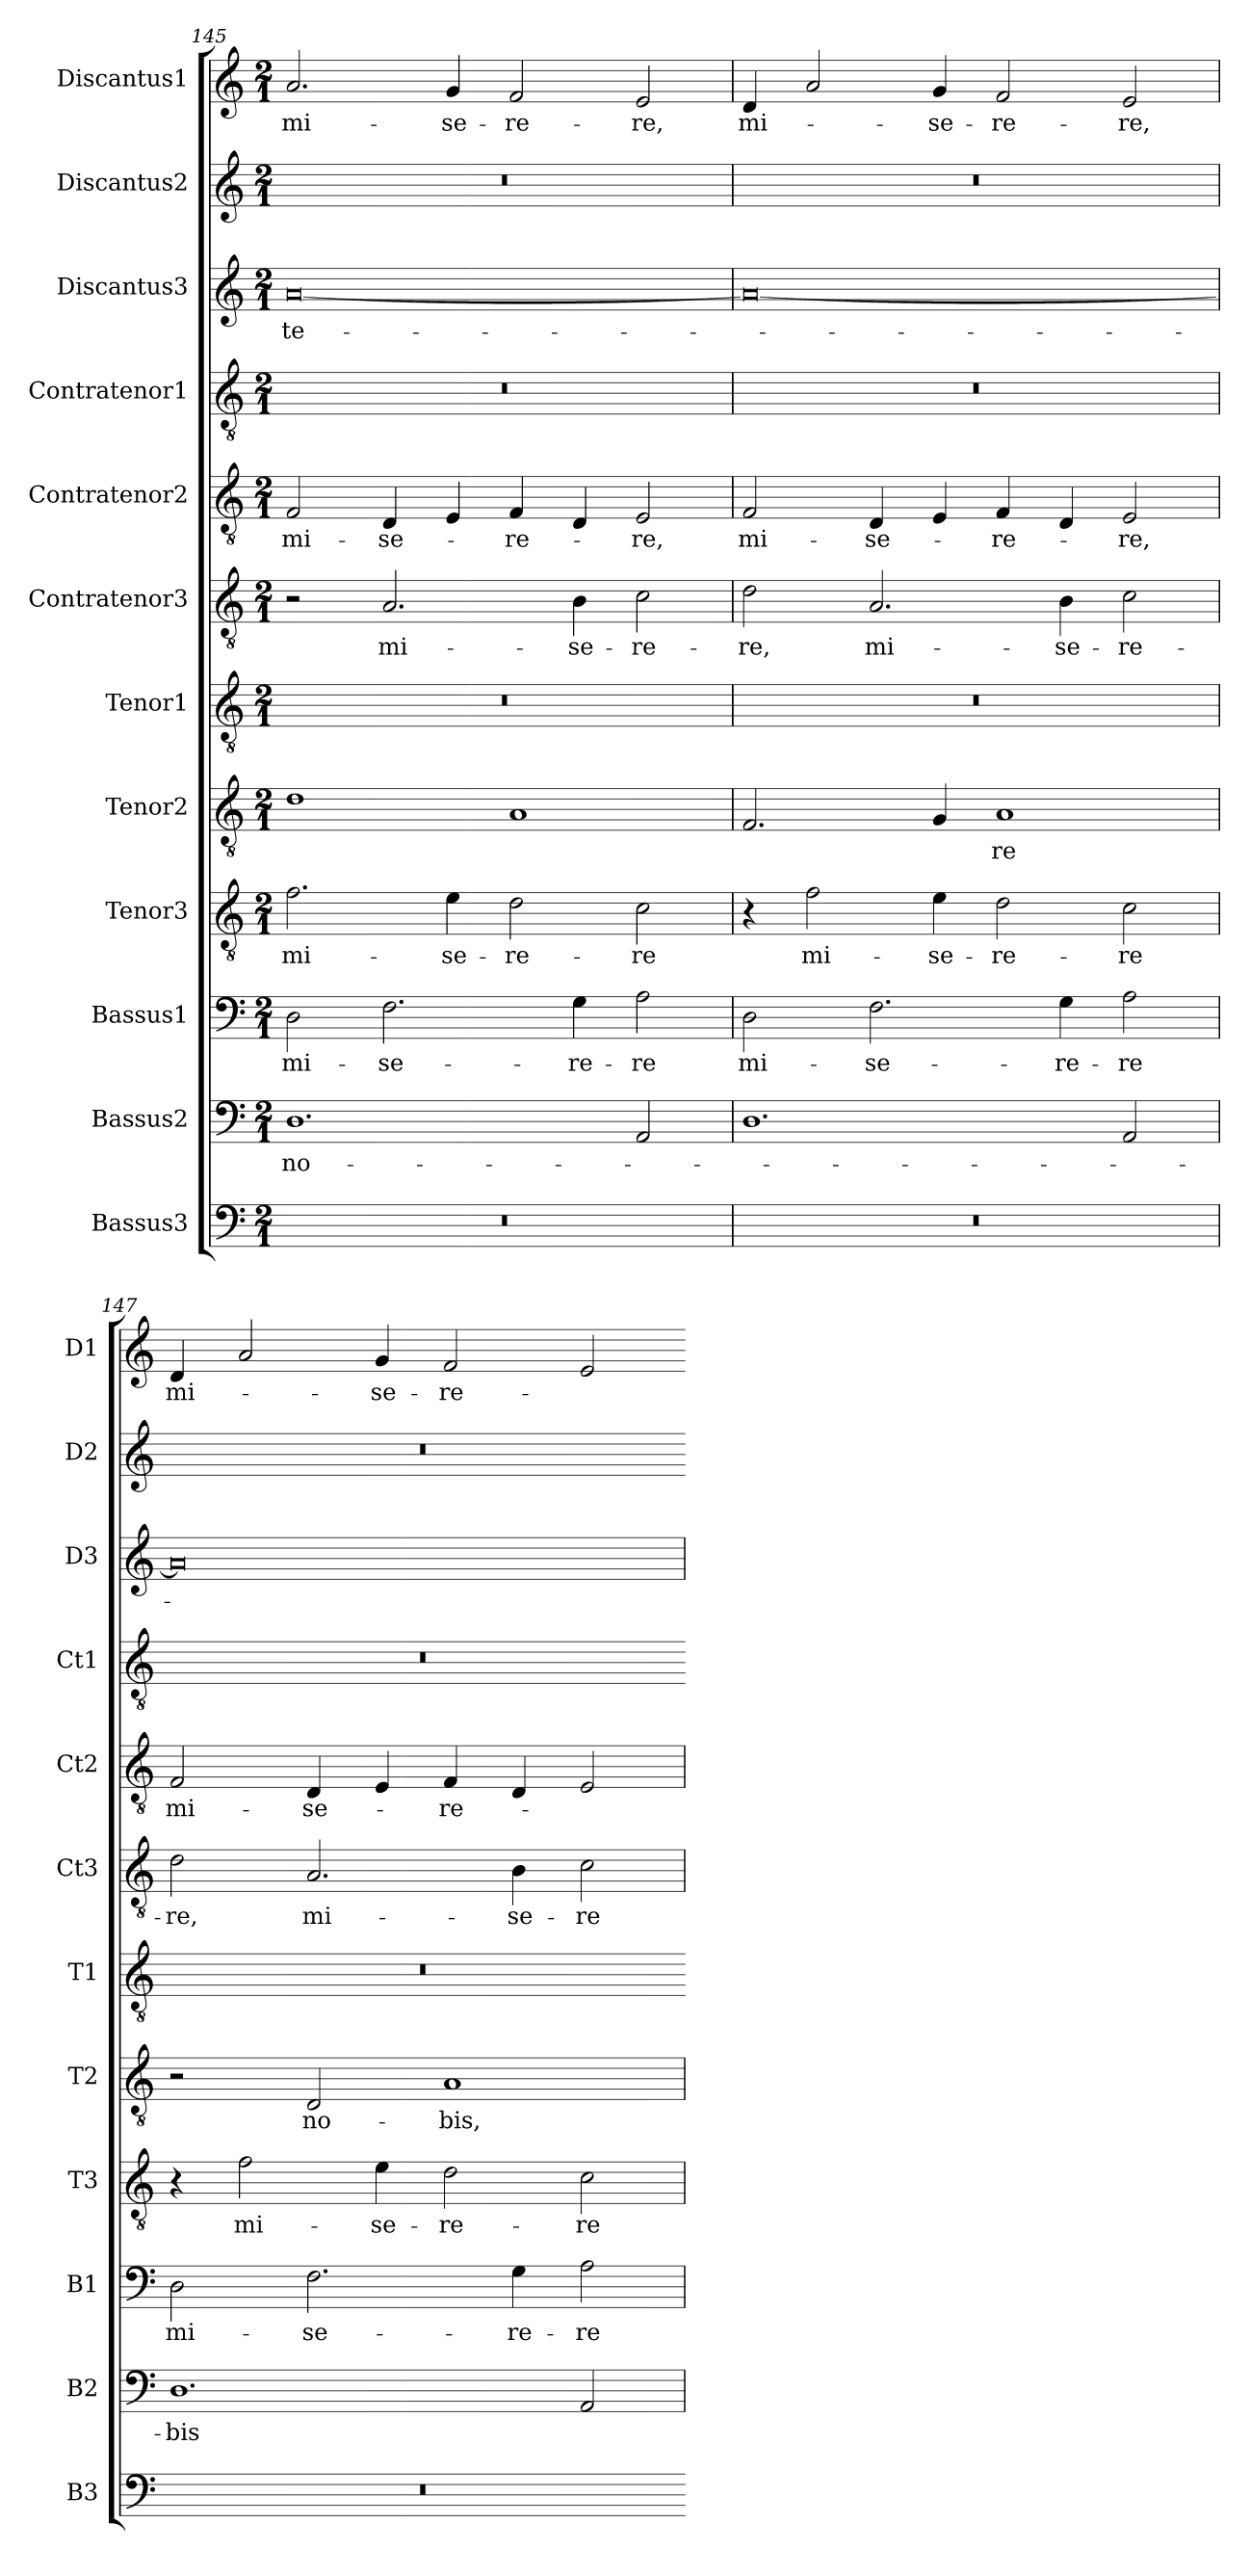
**kern	**kern	**text	**kern	**text	**kern	**text	**kern	**text	**kern	**kern	**text	**kern	**text	**kern	**kern	**text	**kern	**kern	**text
*part12	*part11	*part11	*part10	*part10	*part9	*part9	*part8	*part8	*part7	*part6	*part6	*part5	*part5	*part4	*part3	*part3	*part2	*part1	*part1
*staff12	*staff11	*staff11	*staff10	*staff10	*staff9	*staff9	*staff8	*staff8	*staff7	*staff6	*staff6	*staff5	*staff5	*staff4	*staff3	*staff3	*staff2	*staff1	*staff1
*I"Bassus3	*I"Bassus2	*	*I"Bassus1	*	*I"Tenor3	*	*I"Tenor2	*	*I"Tenor1	*I"Contratenor3	*	*I"Contratenor2	*	*I"Contratenor1	*I"Discantus3	*	*I"Discantus2	*I"Discantus1	*
*I'B3	*I'B2	*	*I'B1	*	*I'T3	*	*I'T2	*	*I'T1	*I'Ct3	*	*I'Ct2	*	*I'Ct1	*I'D3	*	*I'D2	*I'D1	*
*clefF4	*clefF4	*	*clefF4	*	*clefGv2	*	*clefGv2	*	*clefGv2	*clefGv2	*	*clefGv2	*	*clefGv2	*clefG2	*	*clefG2	*clefG2	*
*k[]	*k[]	*	*k[]	*	*k[]	*	*k[]	*	*k[]	*k[]	*	*k[]	*	*k[]	*k[]	*	*k[]	*k[]	*
*M2/1	*M2/1	*	*M2/1	*	*M2/1	*	*M2/1	*	*M2/1	*M2/1	*	*M2/1	*	*M2/1	*M2/1	*	*M2/1	*M2/1	*
=145	=145	=145	=145	=145	=145	=145	=145	=145	=145	=145	=145	=145	=145	=145	=145	=145	=145	=145	=145
0r	1.D\	no-	2D\	mi-	2.f\	mi-	1d\	.	0r	2r	.	2F/	mi-	0r	[0a/	-te-	0r	2.a/	mi-
.	.	.	2.F\	-se-	.	.	.	.	.	2.A/	mi-	4D/	-se-	.	.	.	.	.	.
.	.	.	.	.	4e\	-se-	.	.	.	.	.	4E/	.	.	.	.	.	4g/	-se-
.	.	.	.	.	2d\	-re-	1A/	.	.	.	.	4F/	-re-	.	.	.	.	2f/	-re-
.	.	.	4G\	-re-	.	.	.	.	.	4B\	-se-	4D/	.	.	.	.	.	.	.
.	2AA/	.	2A\	-re	2c\	-re	.	.	.	2c\	-re-	2E/	-re,	.	.	.	.	2e/	-re,
=146	=146	=146	=146	=146	=146	=146	=146	=146	=146	=146	=146	=146	=146	=146	=146	=146	=146	=146	=146
0r	1.D\	.	2D\	mi-	4r	.	2.F/	.	0r	2d\	-re,	2F/	mi-	0r	0a/_	.	0r	4d/	mi-
.	.	.	.	.	2f\	mi-	.	.	.	.	.	.	.	.	.	.	.	2a/	.
.	.	.	2.F\	-se-	.	.	.	.	.	2.A/	mi-	4D/	-se-	.	.	.	.	.	.
.	.	.	.	.	4e\	-se-	4G/	.	.	.	.	4E/	.	.	.	.	.	4g/	-se-
.	.	.	.	.	2d\	-re-	1A/	-re	.	.	.	4F/	-re-	.	.	.	.	2f/	-re-
.	.	.	4G\	-re-	.	.	.	.	.	4B\	-se-	4D/	.	.	.	.	.	.	.
.	2AA/	.	2A\	-re	2c\	-re	.	.	.	2c\	-re-	2E/	-re,	.	.	.	.	2e/	-re,
=147	=147	=147	=147	=147	=147	=147	=147	=147	=147	=147	=147	=147	=147	=147	=147	=147	=147	=147	=147
0r	1.D\	-bis	2D\	mi-	4r	.	2r	.	0r	2d\	-re,	2F/	mi-	0r	0a/]	.	0r	4d/	mi-
.	.	.	.	.	2f\	mi-	.	.	.	.	.	.	.	.	.	.	.	2a/	.
.	.	.	2.F\	-se-	.	.	2D/	no-	.	2.A/	mi-	4D/	-se-	.	.	.	.	.	.
.	.	.	.	.	4e\	-se-	.	.	.	.	.	4E/	.	.	.	.	.	4g/	-se-
.	.	.	.	.	2d\	-re-	1A/	-bis,	.	.	.	4F/	-re-	.	.	.	.	2f/	-re-
.	.	.	4G\	-re-	.	.	.	.	.	4B\	-se-	4D/	.	.	.	.	.	.	.
.	2AA/	.	2A\	-re	2c\	-re	.	.	.	2c\	-re-	2E/	.	.	.	.	.	2e/	.
=	=	=-	=	=-	=	=-	=	=-	=	=	=-	=	=-	=	=	=-	=	=-	=-
*-	*-	*-	*-	*-	*-	*-	*-	*-	*-	*-	*-	*-	*-	*-	*-	*-	*-	*-	*-
